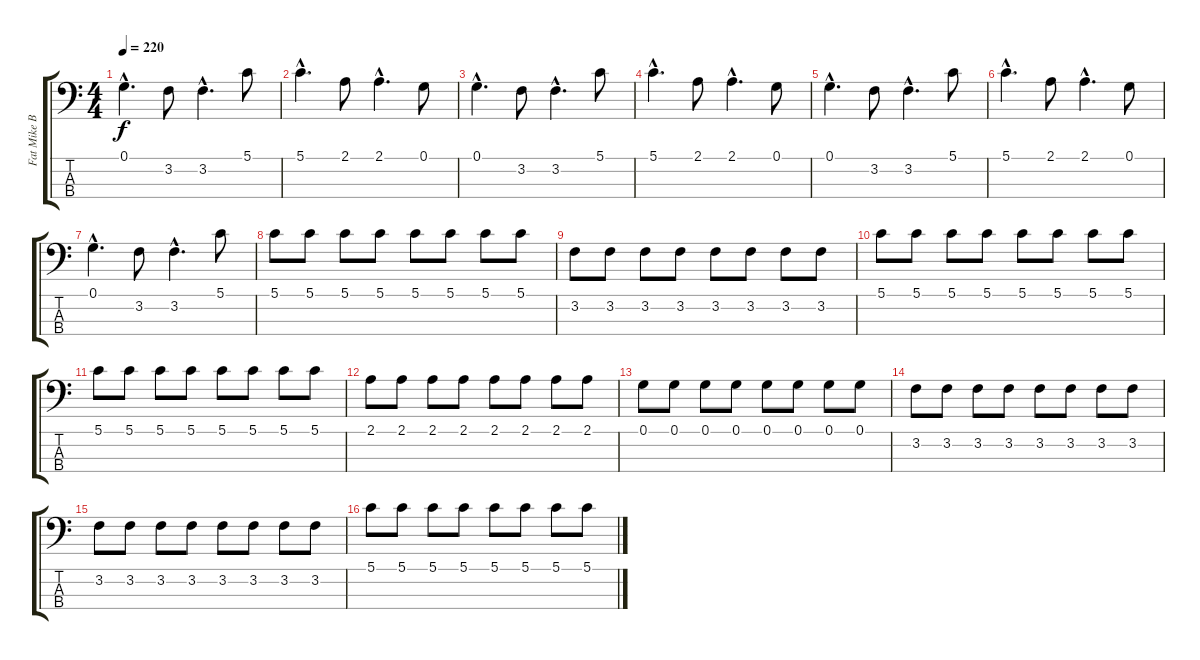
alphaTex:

\track ("Fat Mike Bass" "Fat Mike B") {instrument electricbassfinger}
\staff {score tabs}
\tuning (G2 D2 A1 E1) {hide}
\ts (4 4)
\tempo 220
\clef f4
\ks c
0.1{hac}.4{d dy f} 3.2.8 3.2{hac}.4{d} 5.1.8 |
5.1{hac}.4{d} 2.1.8 2.1{hac}.4{d} 0.1.8 |
0.1{hac}.4{d} 3.2.8 3.2{hac}.4{d} 5.1.8 |
5.1{hac}.4{d} 2.1.8 2.1{hac}.4{d} 0.1.8 |
0.1{hac}.4{d} 3.2.8 3.2{hac}.4{d} 5.1.8 |
5.1{hac}.4{d} 2.1.8 2.1{hac}.4{d} 0.1.8 |
0.1{hac}.4{d} 3.2.8 3.2{hac}.4{d} 5.1.8 |
5.1.8 5.1.8 5.1.8 5.1.8 5.1.8 5.1.8 5.1.8 5.1.8 |
3.2.8 3.2.8 3.2.8 3.2.8 3.2.8 3.2.8 3.2.8 3.2.8 |
5.1.8 5.1.8 5.1.8 5.1.8 5.1.8 5.1.8 5.1.8 5.1.8 |
5.1.8 5.1.8 5.1.8 5.1.8 5.1.8 5.1.8 5.1.8 5.1.8 |
2.1.8 2.1.8 2.1.8 2.1.8 2.1.8 2.1.8 2.1.8 2.1.8 |
0.1.8 0.1.8 0.1.8 0.1.8 0.1.8 0.1.8 0.1.8 0.1.8 |
3.2.8 3.2.8 3.2.8 3.2.8 3.2.8 3.2.8 3.2.8 3.2.8 |
3.2.8 3.2.8 3.2.8 3.2.8 3.2.8 3.2.8 3.2.8 3.2.8 |
5.1.8 5.1.8 5.1.8 5.1.8 5.1.8 5.1.8 5.1.8 5.1.8
